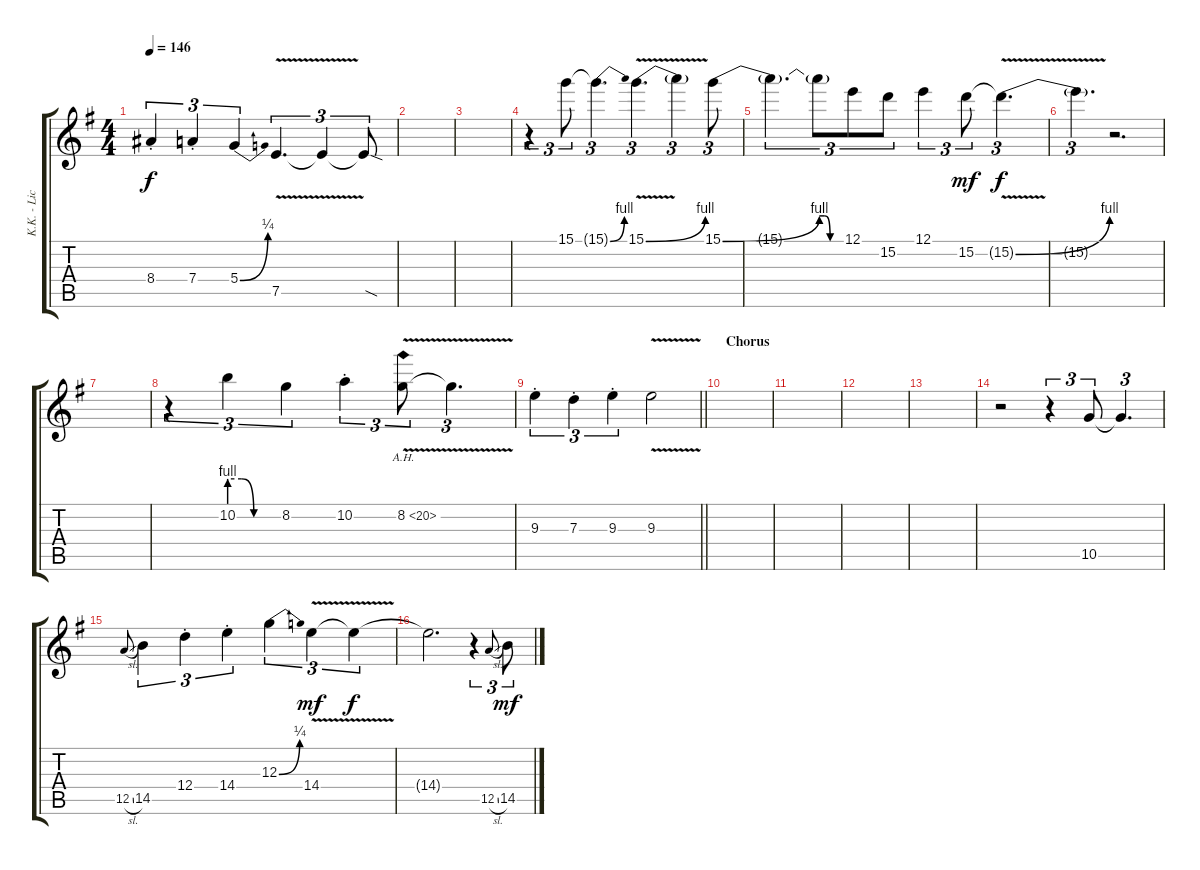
\track ("K.K. - Licks" "K.K. - Lic") {instrument distortionguitar}
\staff {score tabs}
\tuning (E4 B3 G3 D3 A2 E2) {hide}
\ts (4 4)
\tempo 146
\clef g2
\ks eminor
8.4{st}.4{tu (3 2) dy f} 7.4{st}.4{tu (3 2)} 5.4{be (bend 0 0 60 1)}.4{tu (3 2)} 7.5{v}.4{d tu (3 2)} 7.5{t}.4{tu (3 2)} 7.5{sod t}.8{tu (3 2)} |
|
|
r.4{tu (3 2)} 15.1.8{tu (3 2)} 15.1{be (bend 0 0 60 4) t}.4{d tu (3 2)} 15.1{be (bend 0 0 60 4) v}.4{d tu (3 2)} 15.1{t}.4{tu (3 2)} 15.1{be (bend 0 0 60 4)}.8{tu (3 2)} |
15.1{t}.4{d tu (3 2)} 15.1{be (custom 0 4 15 4 30 0 60 0) t}.8{tu (3 2)} 12.1.8{tu (3 2)} 15.2.8{tu (3 2)} 12.1.4{tu (3 2)} 15.2.8{tu (3 2) dy mf} 15.2{be (bend 0 0 60 4) v t}.4{d tu (3 2) dy f} |
15.2{t}.4{d tu (3 2)} r.2{d} |
|
r.4{tu (3 2)} 10.2{be (custom 0 4 15 4 30 0 60 0)}.4{tu (3 2)} 8.2.4{tu (3 2)} 10.2{st}.4{tu (3 2)} 8.2{ah 12 v}.8{tu (3 2)} 8.2{t}.4{d tu (3 2)} |
\barLineRight lightlight
9.3{st}.4{tu (3 2)} 7.3{st}.4{tu (3 2)} 9.3{st}.4{tu (3 2)} 9.3{v}.2 |
\section ("" "Chorus")
|
|
|
|
r.2 r.4{tu (3 2)} 10.5.8{tu (3 2)} 10.5{t}.4{d tu (3 2)} |
12.5{sl}.8{gr onbeat} 14.5.4{tu (3 2)} 12.4{st}.4{tu (3 2)} 14.4{st}.4{tu (3 2)} 12.3{be (bend 0 0 60 1)}.4{tu (3 2)} 14.4{v}.4{tu (3 2) dy mf} 14.4{t}.4{tu (3 2) dy f} |
14.4{t}.2{d} r.4{tu (3 2)} 12.5{sl}.8{gr onbeat} 14.5.8{tu (3 2) dy mf}
